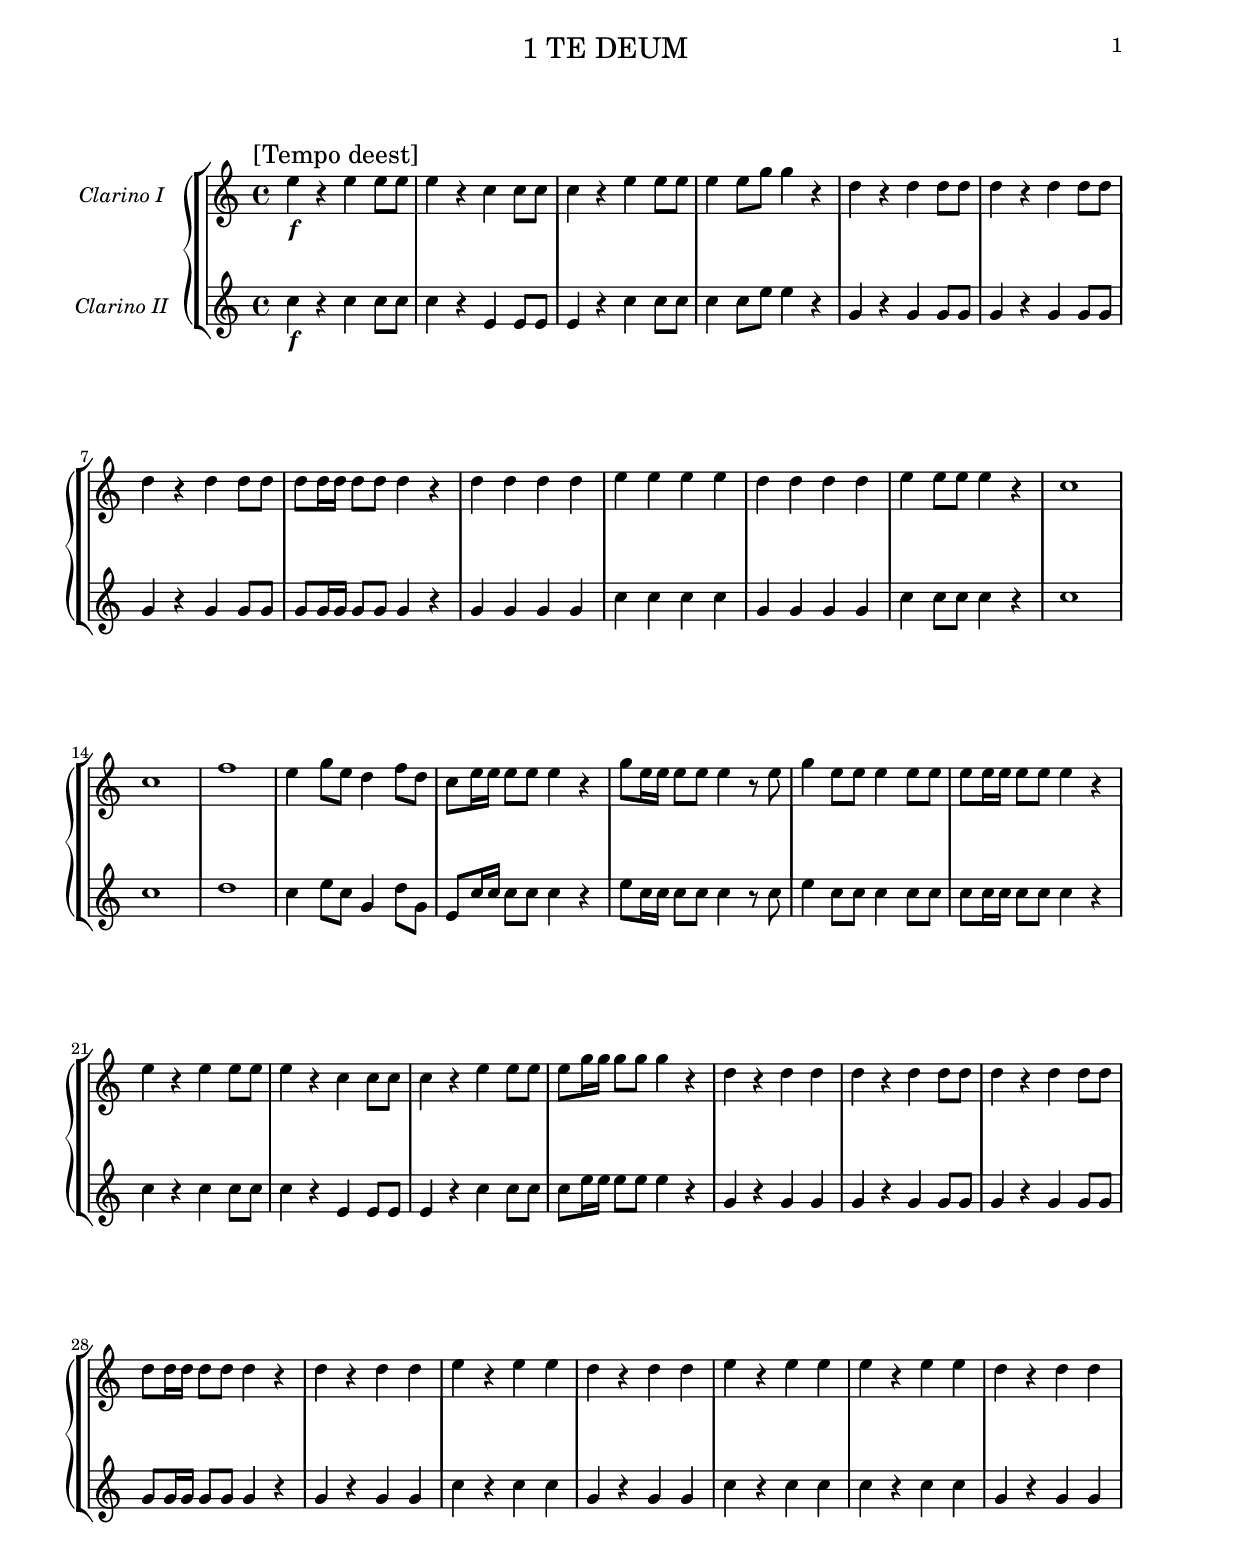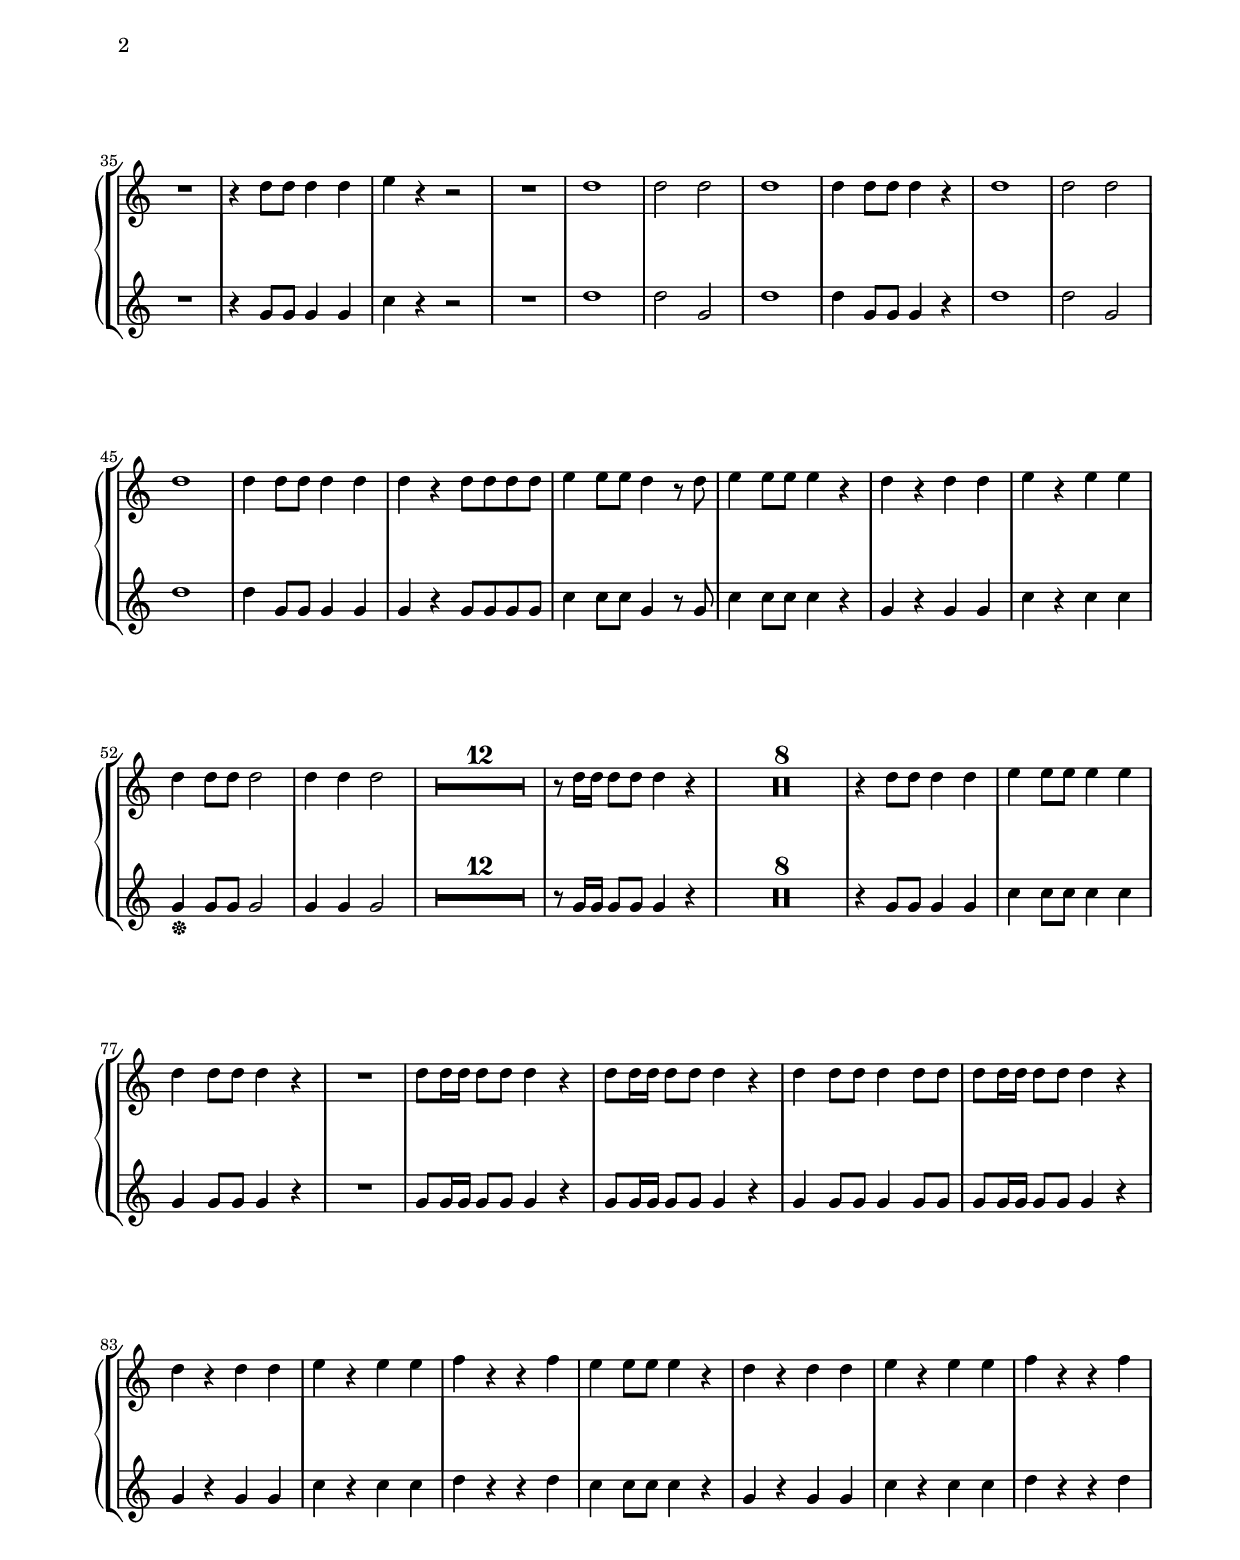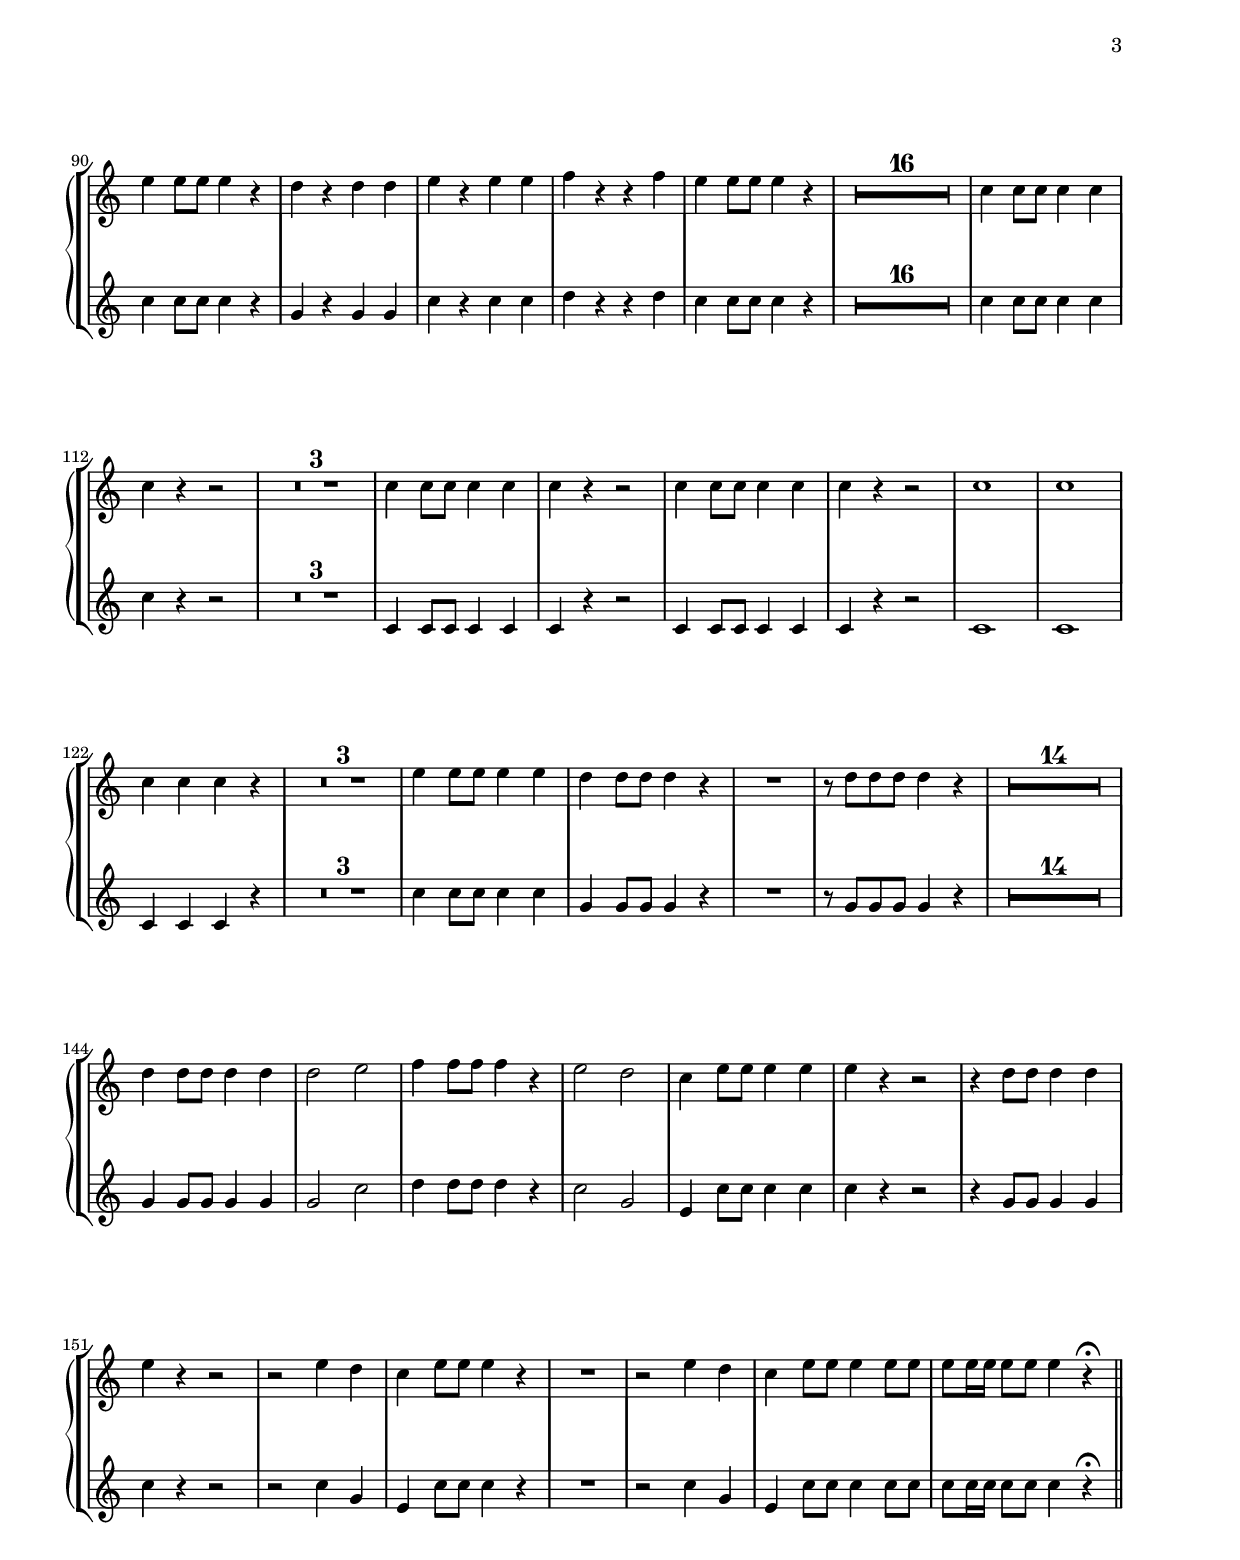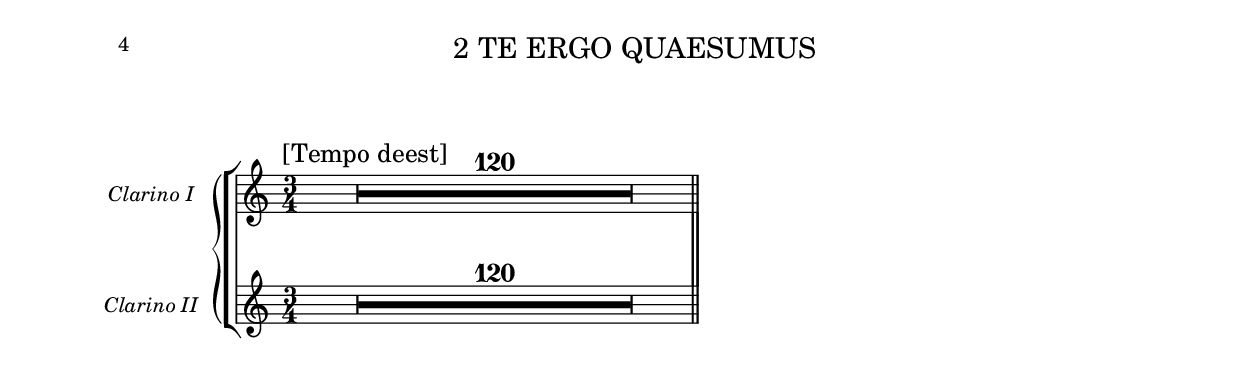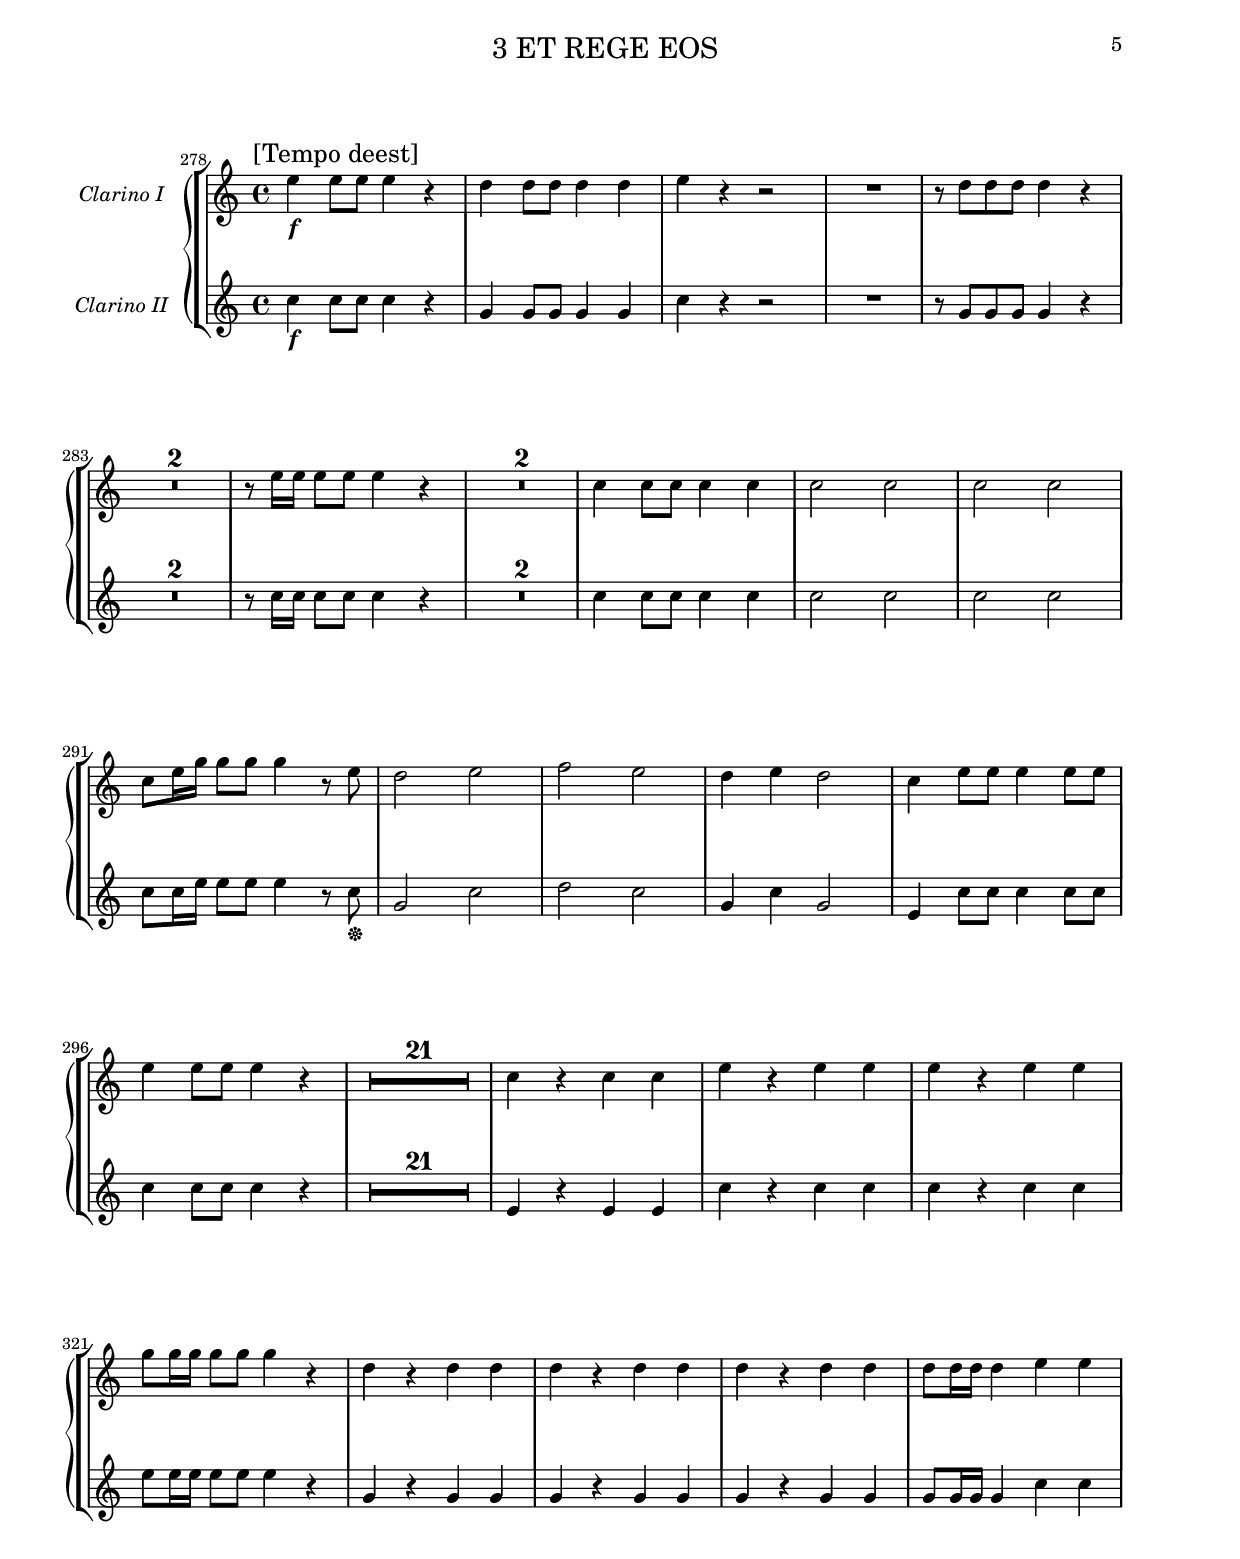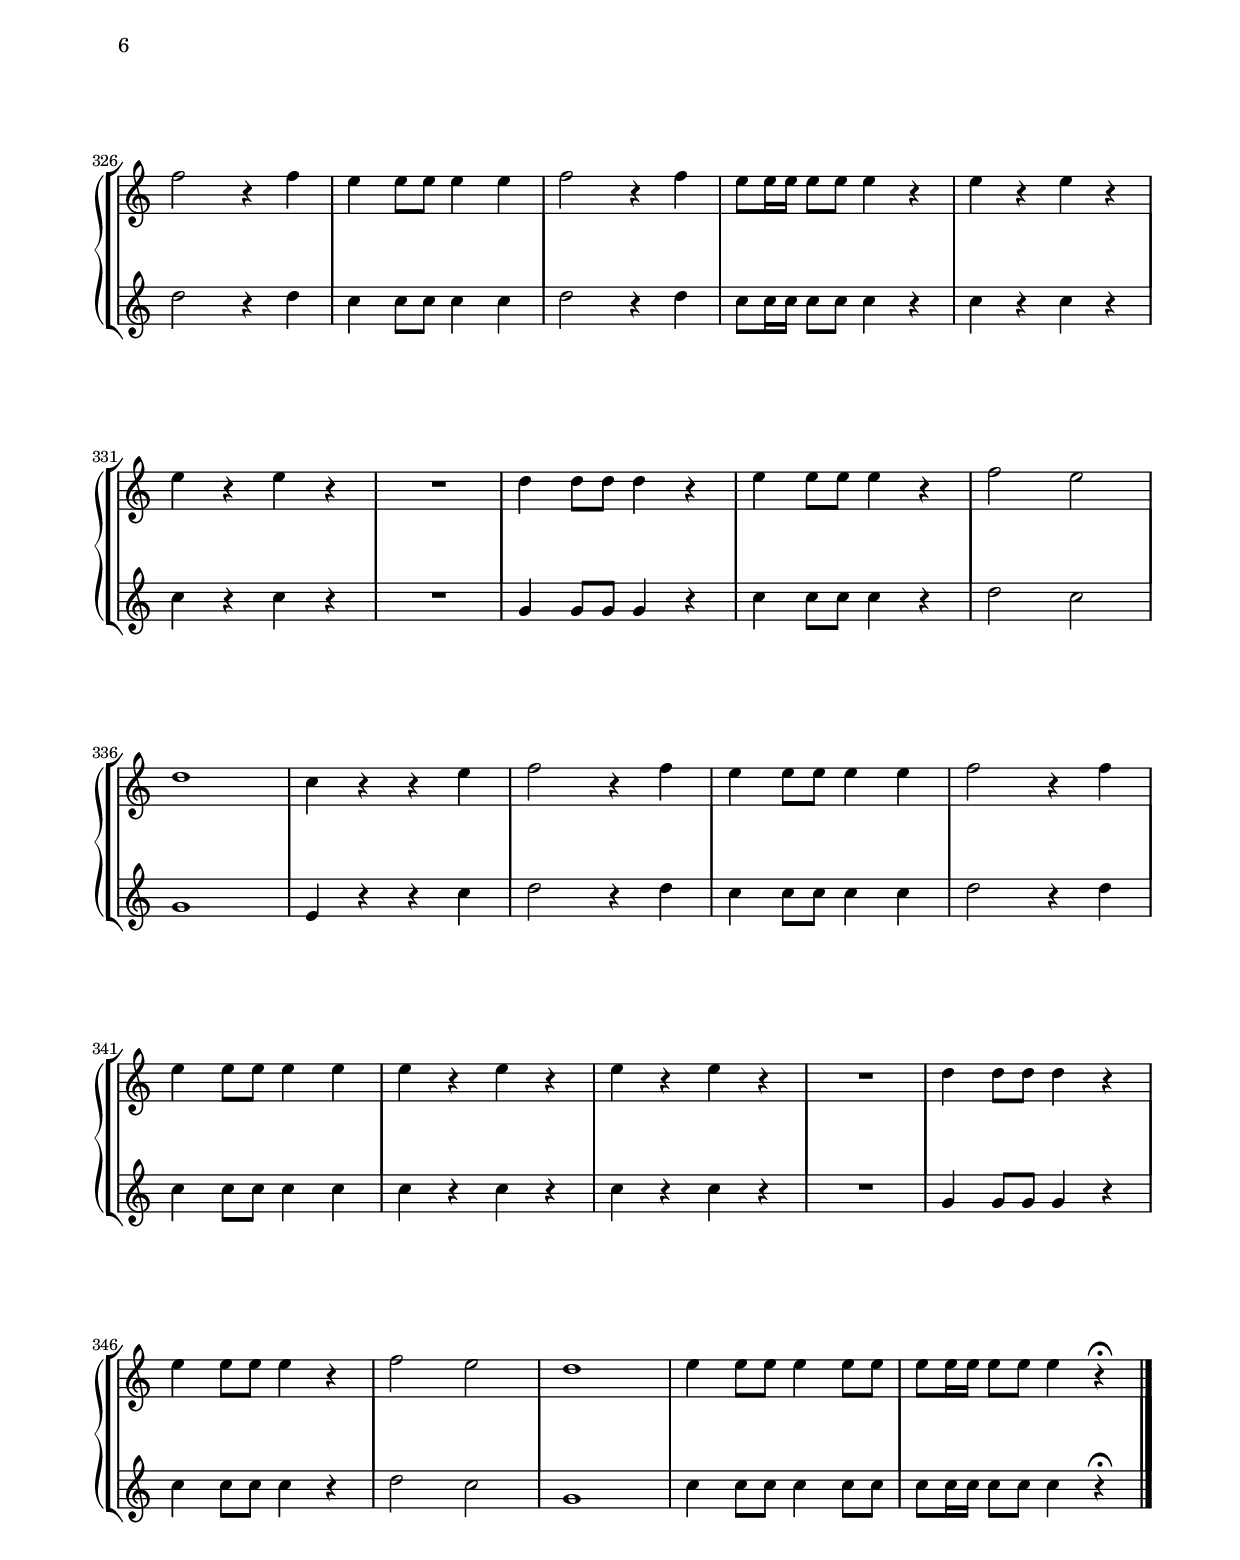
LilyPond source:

% (c) 2018 by Wolfgang Skala.
% This file is licensed under the Creative Commons Attribution-NonCommercial-ShareAlike 4.0 International License.
% To view a copy of this license, visit http://creativecommons.org/licenses/by-nc-sa/4.0/.

\version "2.18.0"

\include "../definitions.ly"

\paper {
	#(set-paper-size "a4" 'portrait)
	indent = 2\cm
	top-margin = 1.5\cm
	system-separator-markup = ##f
	system-system-spacing =
    #'((basic-distance . 20)
       (minimum-distance . 20)
       (padding . -100)
       (stretchability . 0))
	
	top-system-spacing =
    #'((basic-distance . 17)
       (minimum-distance . 17)
       (padding . -100)
       (stretchability . 0))
	
	top-markup-spacing =
    #'((basic-distance . 0)
       (minimum-distance . 0)
       (padding . -100)
       (stretchability . 0))
		
	markup-system-spacing =
    #'((basic-distance . 17)
       (minimum-distance . 17)
       (padding . -100)
       (stretchability . 0))
	
	last-bottom-spacing =
    #'((basic-distance . 0)
       (minimum-distance . 0)
       (padding . 0)
       (stretchability . 1.0e7))
	
	systems-per-page = #5
}

#(set-global-staff-size 17.82)


\book {
	\bookpart {
		\header {
			movement = "1 TE DEUM"
		}
		\score {
			<<
				\new StaffGroup <<
					\new GrandStaff <<
						\new Staff {
							\set Staff.instrumentName = "Clarino I"
							\TeDeumClarinoI
						}
						\new Staff {
							\set Staff.instrumentName = "Clarino II"
							\TeDeumClarinoII
						}
					>>
				>>
			>>
		}
	}
	\bookpart {
		\header {
			movement = "2 TE ERGO QUAESUMUS"
		}
		\score {
			<<
				\new StaffGroup <<
					\new GrandStaff <<
						\new Staff {
							\set Staff.instrumentName = "Clarino I"
							\TeErgoClarinoI
						}
						\new Staff {
							\set Staff.instrumentName = "Clarino II"
							\TeErgoClarinoII
						}
					>>
				>>
			>>
		}
	}
	\bookpart {
		\header {
			movement = "3 ET REGE EOS"
		}
		\score {
			<<
				\new StaffGroup <<
					\new GrandStaff <<
						\new Staff {
							\set Staff.instrumentName = "Clarino I"
							\EtRegeClarinoI
						}
						\new Staff {
							\set Staff.instrumentName = "Clarino II"
							\EtRegeClarinoII
						}
					>>
				>>
			>>
		}
	}
}